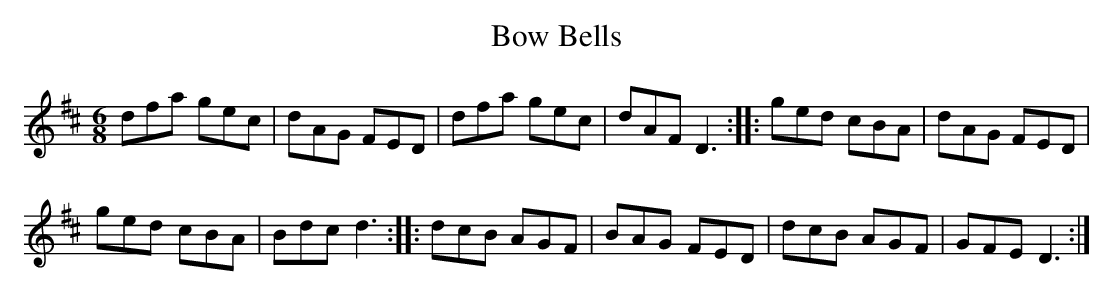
X:1
T:Bow Bells
M:6/8
L:1/8
K:D
dfa gec | dAG FED | dfa gec | dAF D3::ged cBA | dAG FED |
ged cBA | Bdc d3::dcB AGF | BAG FED | dcB AGF | GFE D3 :|
